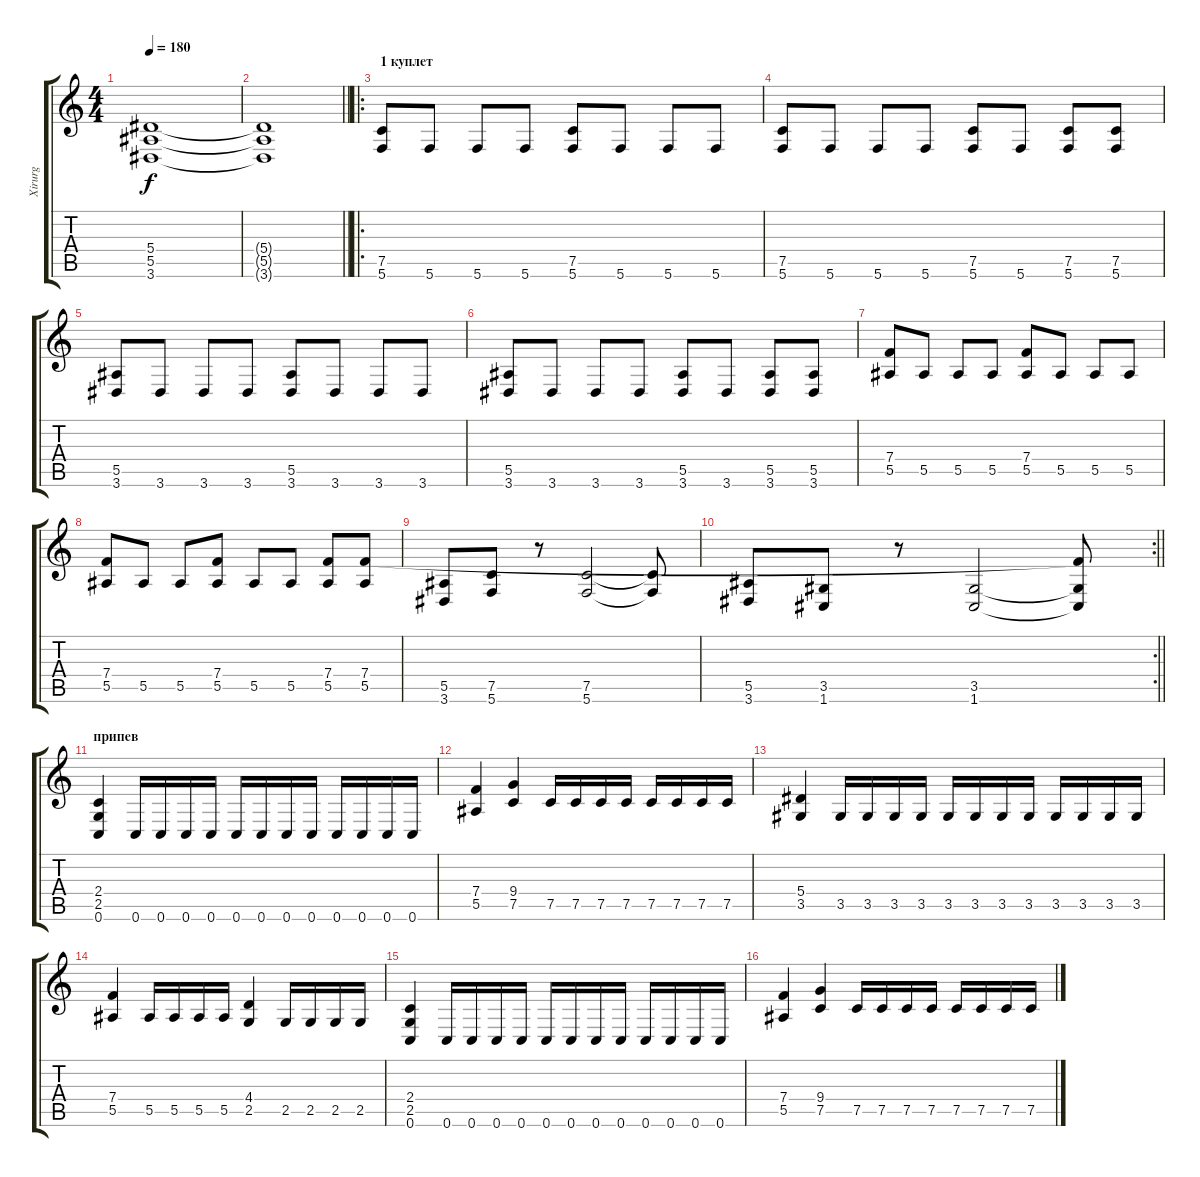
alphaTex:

\track ("Xirurg" "Xirurg") {instrument distortionguitar}
\staff {score tabs}
\tuning (C4 G3 Eb3 Bb2 F2 C2) {hide}
\ts (4 4)
\tempo 180
\clef g2
\ks c
(5.4 5.5 3.6).1{dy f} |
\barLineRight lightlight
(5.4{t} 5.5{t} 3.6{t}).1 |
\ro
\section ("" " 1 куплет")
(7.5 5.6).8 5.6.8 5.6.8 5.6.8 (7.5 5.6).8 5.6.8 5.6.8 5.6.8 |
(7.5 5.6).8 5.6.8 5.6.8 5.6.8 (7.5 5.6).8 5.6.8 (7.5 5.6).8 (7.5 5.6).8 |
(5.5 3.6).8 3.6.8 3.6.8 3.6.8 (5.5 3.6).8 3.6.8 3.6.8 3.6.8 |
(5.5 3.6).8 3.6.8 3.6.8 3.6.8 (5.5 3.6).8 3.6.8 (5.5 3.6).8 (5.5 3.6).8 |
(7.4 5.5).8 5.5.8 5.5.8 5.5.8 (7.4 5.5).8 5.5.8 5.5.8 5.5.8 |
(7.4 5.5).8 5.5.8 5.5.8 (7.4 5.5).8 5.5.8 5.5.8 (7.4 5.5).8 (7.4 5.5).8 |
(5.5 3.6).8 (7.5 5.6).8 r.8 (7.5 5.6).2 (7.5{t} 5.6{t}).8 |
\rc 2
\barLineRight lightlight
(5.5 3.6).8 (3.5 1.6).8 r.8 (3.5 1.6).2 (7.4{t} 3.5{t} 1.6{t}).8 |
\section ("" "припев")
(2.4 2.5 0.6).4 0.6.16 0.6.16 0.6.16 0.6.16 0.6.16 0.6.16 0.6.16 0.6.16 0.6.16 0.6.16 0.6.16 0.6.16 |
(7.4 5.5).4 (9.4 7.5).4 7.5.16 7.5.16 7.5.16 7.5.16 7.5.16 7.5.16 7.5.16 7.5.16 |
(5.4 3.5).4 3.5.16 3.5.16 3.5.16 3.5.16 3.5.16 3.5.16 3.5.16 3.5.16 3.5.16 3.5.16 3.5.16 3.5.16 |
(7.4 5.5).4 5.5.16 5.5.16 5.5.16 5.5.16 (4.4 2.5).4 2.5.16 2.5.16 2.5.16 2.5.16 |
(2.4 2.5 0.6).4 0.6.16 0.6.16 0.6.16 0.6.16 0.6.16 0.6.16 0.6.16 0.6.16 0.6.16 0.6.16 0.6.16 0.6.16 |
(7.4 5.5).4 (9.4 7.5).4 7.5.16 7.5.16 7.5.16 7.5.16 7.5.16 7.5.16 7.5.16 7.5.16
